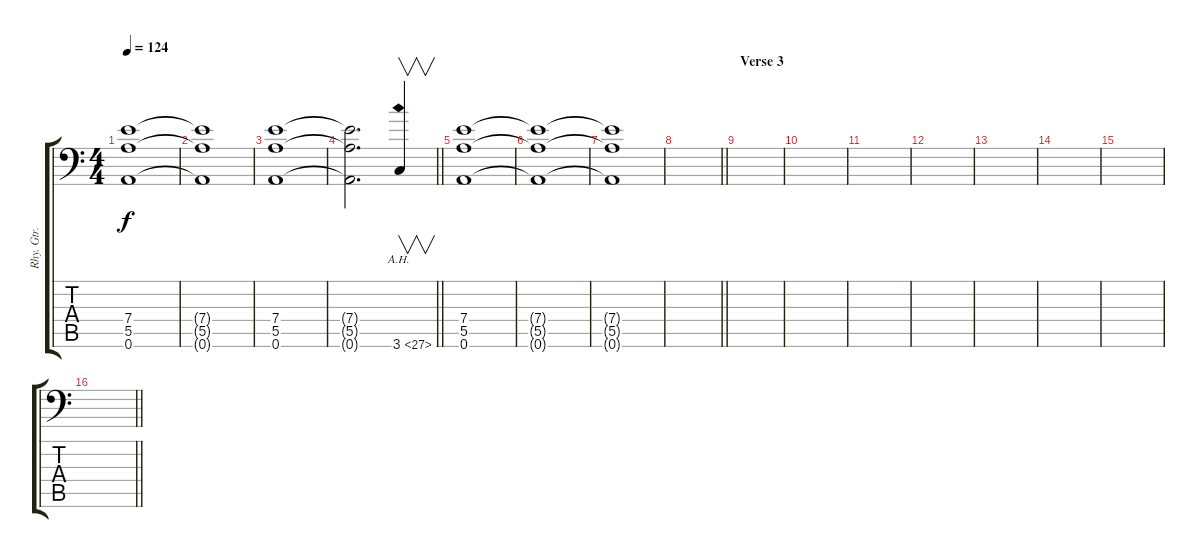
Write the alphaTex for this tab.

\track ("Rhy. Gtr. 2" "Rhy. Gtr. ") {instrument distortionguitar}
\staff {score tabs}
\tuning (B3 Gb3 D3 A2 E2 A1) {hide}
\ts (4 4)
\tempo 124
\clef f4
\ks c
(7.4 5.5 0.6).1{dy f} |
(7.4{t} 5.5{t} 0.6{t}).1 |
(7.4 5.5 0.6).1 |
\barLineRight lightlight
(7.4{t} 5.5{t} 0.6{t}).2{d} 3.6{ah 24}.4{v} |
\section ("" "")
(7.4 5.5 0.6).1 |
(7.4{t} 5.5{t} 0.6{t}).1 |
(7.4{t} 5.5{t} 0.6{t}).1 |
\barLineRight lightlight
|
\section ("" "Verse 3")
|
|
|
|
|
|
|
\barLineRight lightlight
